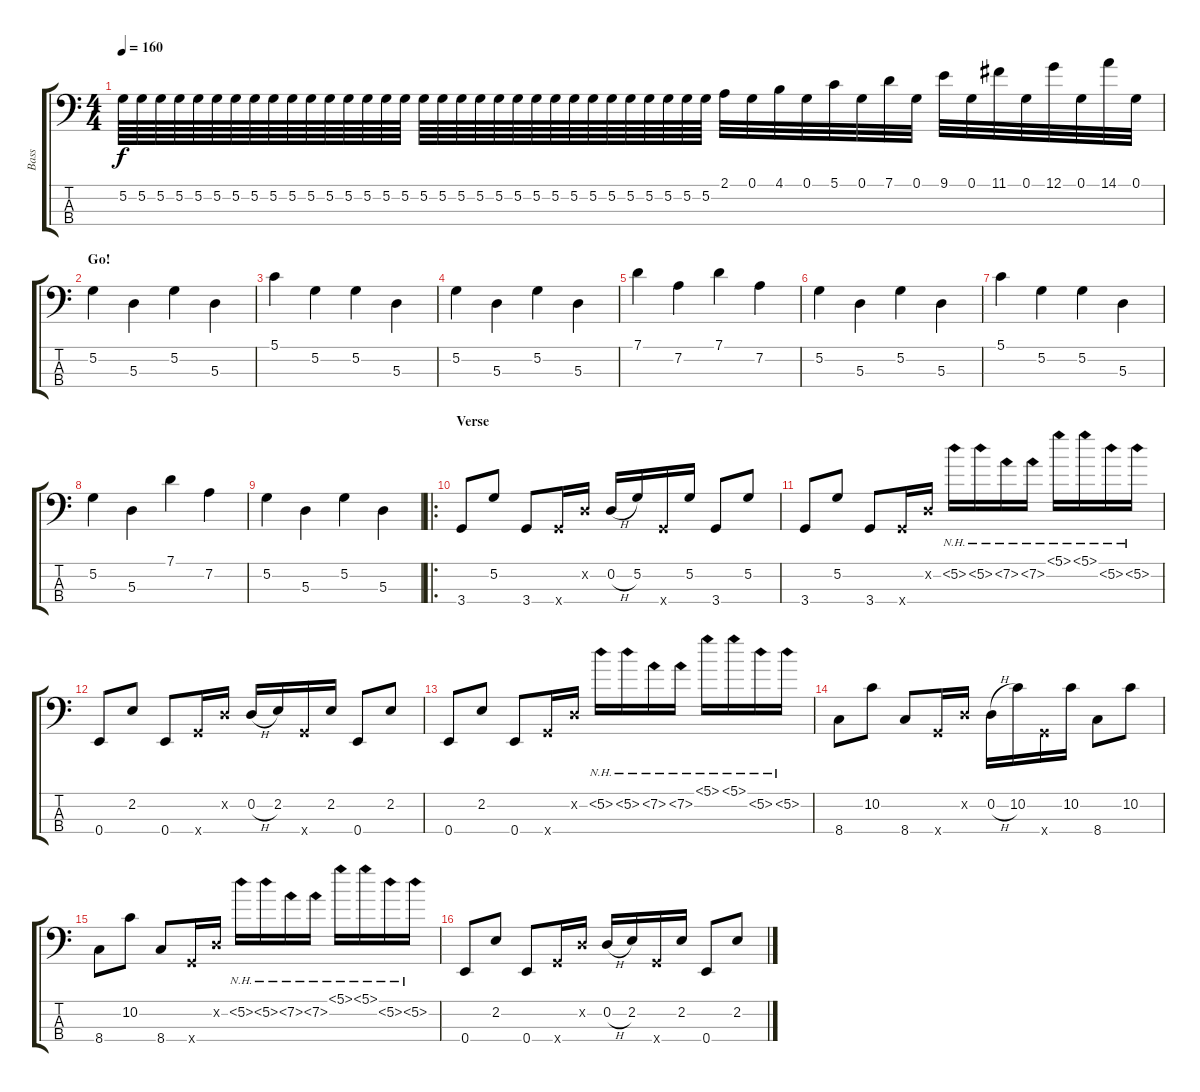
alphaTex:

\track ("Bass" "Bass") {instrument slapbass1}
\staff {score tabs}
\tuning (G2 D2 A1 E1) {hide}
\ts (4 4)
\tempo 160
\clef f4
\ks c
5.2.64{dy f} 5.2.64 5.2.64 5.2.64 5.2.64 5.2.64 5.2.64 5.2.64 5.2.64 5.2.64 5.2.64 5.2.64 5.2.64 5.2.64 5.2.64 5.2.64 5.2.64 5.2.64 5.2.64 5.2.64 5.2.64 5.2.64 5.2.64 5.2.64 5.2.64 5.2.64 5.2.64 5.2.64 5.2.64 5.2.64 5.2.64 5.2.64 2.1.32 0.1.32 4.1.32 0.1.32 5.1.32 0.1.32 7.1.32 0.1.32 9.1.32 0.1.32 11.1.32 0.1.32 12.1.32 0.1.32 14.1.32 0.1.32 |
\section ("" "Go!")
5.2.4 5.3.4 5.2.4 5.3.4 |
5.1.4 5.2.4 5.2.4 5.3.4 |
5.2.4 5.3.4 5.2.4 5.3.4 |
7.1.4 7.2.4 7.1.4 7.2.4 |
5.2.4 5.3.4 5.2.4 5.3.4 |
5.1.4 5.2.4 5.2.4 5.3.4 |
5.2.4 5.3.4 7.1.4 7.2.4 |
5.2.4 5.3.4 5.2.4 5.3.4 |
\ro
\section ("" "Verse")
3.4.8 5.2.8 3.4.8 3.4{x}.16 0.2{x}.16 0.2{h}.16 5.2.16 3.4{x}.16 5.2.16 3.4.8 5.2.8 |
3.4.8 5.2.8 3.4.8 3.4{x}.16 0.2{x}.16 5.2{nh}.16 5.2{nh}.16 7.2{nh}.16 7.2{nh}.16 5.1{nh}.16 5.1{nh}.16 5.2{nh}.16 5.2{nh}.16 |
0.4.8 2.2.8 0.4.8 3.4{x}.16 0.2{x}.16 0.2{h}.16 2.2.16 3.4{x}.16 2.2.16 0.4.8 2.2.8 |
0.4.8 2.2.8 0.4.8 3.4{x}.16 0.2{x}.16 5.2{nh}.16 5.2{nh}.16 7.2{nh}.16 7.2{nh}.16 5.1{nh}.16 5.1{nh}.16 5.2{nh}.16 5.2{nh}.16 |
8.4.8 10.2.8 8.4.8 3.4{x}.16 0.2{x}.16 0.2{h}.16 10.2.16 3.4{x}.16 10.2.16 8.4.8 10.2.8 |
8.4.8 10.2.8 8.4.8 3.4{x}.16 0.2{x}.16 5.2{nh}.16 5.2{nh}.16 7.2{nh}.16 7.2{nh}.16 5.1{nh}.16 5.1{nh}.16 5.2{nh}.16 5.2{nh}.16 |
0.4.8 2.2.8 0.4.8 3.4{x}.16 0.2{x}.16 0.2{h}.16 2.2.16 3.4{x}.16 2.2.16 0.4.8 2.2.8
